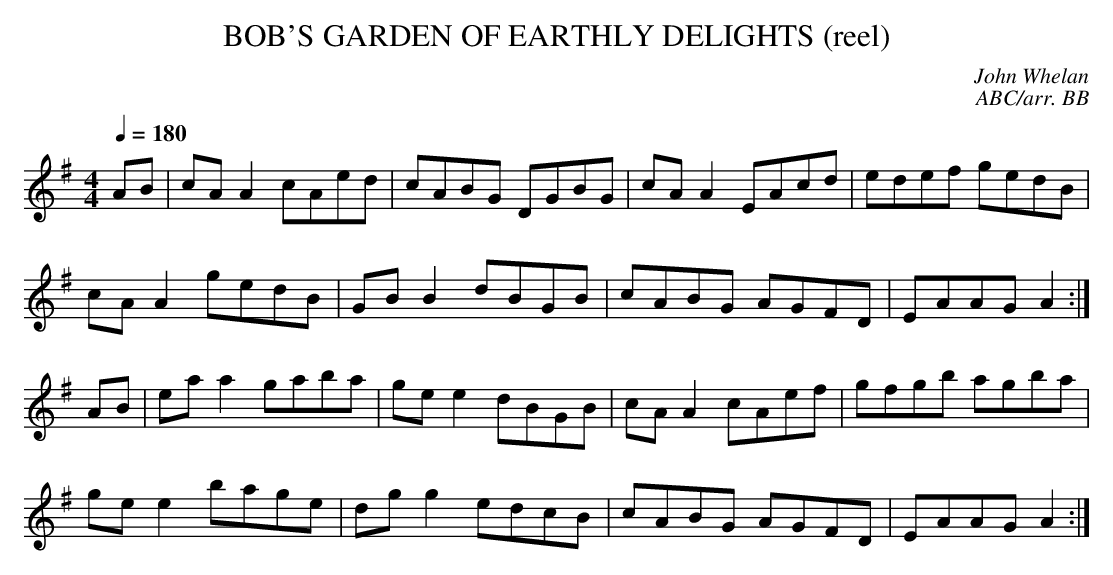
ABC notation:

X:1
T:BOB'S GARDEN OF EARTHLY DELIGHTS (reel)
C:John Whelan
C:ABC/arr. BB
Q:1/4=180
M:4/4
L:1/8
K:Ador % source key Gm
AB|cA A2 cAed|cABG DGBG|cA A2 EAcd|edef gedB|
cA A2 gedB|GB B2 dBGB|cABG AGFD|EAAG A2 :|
AB|ea a2 gaba|ge e2 dBGB|cA A2 cAef|gfgb agba|
ge e2 bage|dg g2 edcB|cABG AGFD|EAAG A2 :|
